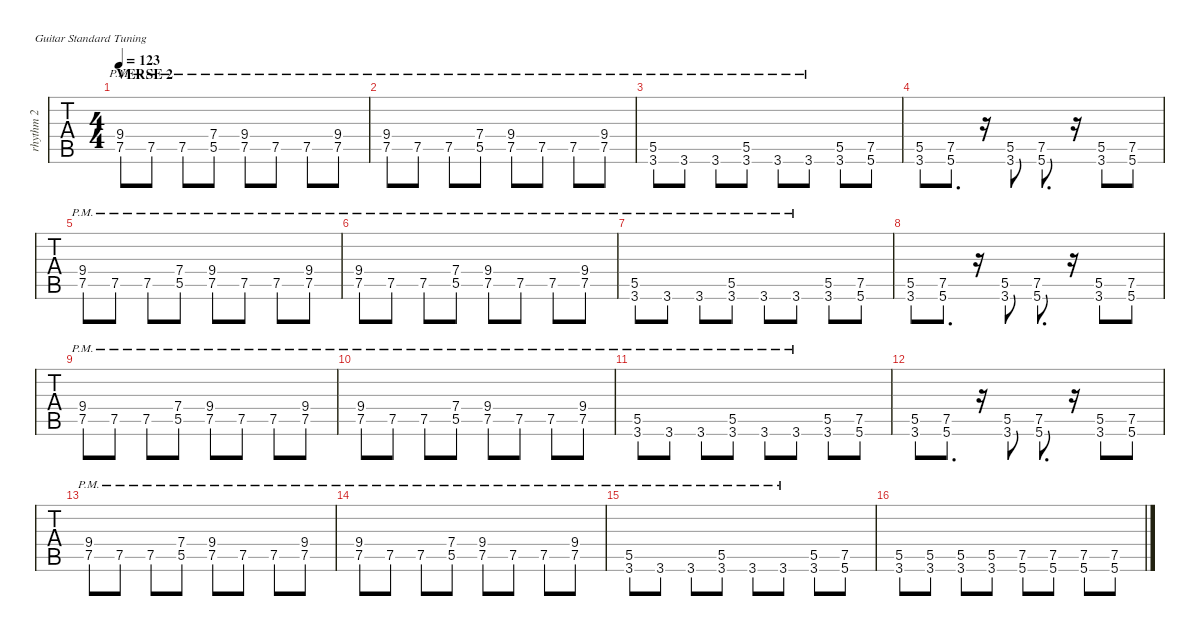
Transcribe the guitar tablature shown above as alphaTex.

\defaultSystemsLayout 4
\hideDynamics
\bracketExtendMode nobrackets
\otherSystemsTrackNameOrientation horizontal
\track ("Rhythm 2" "rhythm 2") {instrument distortionguitar}
\staff {tabs}
\tuning (E4 B3 G3 D3 A2 E2)
\ts (4 4)
\section ("" "VERSE 2")
\tempo 123
\clef g2
\ks c
(7.5{pm} 9.4).8{dy mf} 7.5{pm}.8 7.5{pm}.8 (5.5{pm} 7.4).8 (7.5{pm} 9.4).8 7.5{pm}.8 7.5{pm}.8 (7.5{pm} 9.4).8 |
(7.5{pm} 9.4).8 7.5{pm}.8 7.5{pm}.8 (5.5{pm} 7.4).8 (7.5{pm} 9.4).8 7.5{pm}.8 7.5{pm}.8 (7.5{pm} 9.4).8 |
(5.5 3.6{pm}).8 3.6{pm}.8 3.6{pm}.8 (5.5 3.6{pm}).8 3.6{pm}.8 3.6{pm}.8 (5.5 3.6).8 (5.6 7.5).8 |
(3.6 5.5).8 (5.6 7.5).8{d} r.16 (3.6 5.5).8 (5.6 7.5).8{d} r.16 (3.6 5.5).8 (5.6 7.5).8 |
(7.5{pm} 9.4).8 7.5{pm}.8 7.5{pm}.8 (5.5{pm} 7.4).8 (7.5{pm} 9.4).8 7.5{pm}.8 7.5{pm}.8 (7.5{pm} 9.4).8 |
(7.5{pm} 9.4).8 7.5{pm}.8 7.5{pm}.8 (5.5{pm} 7.4).8 (7.5{pm} 9.4).8 7.5{pm}.8 7.5{pm}.8 (7.5{pm} 9.4).8 |
(5.5 3.6{pm}).8 3.6{pm}.8 3.6{pm}.8 (5.5 3.6{pm}).8 3.6{pm}.8 3.6{pm}.8 (5.5 3.6).8 (5.6 7.5).8 |
(3.6 5.5).8 (5.6 7.5).8{d} r.16 (3.6 5.5).8 (5.6 7.5).8{d} r.16 (3.6 5.5).8 (5.6 7.5).8 |
(7.5{pm} 9.4).8 7.5{pm}.8 7.5{pm}.8 (5.5{pm} 7.4).8 (7.5{pm} 9.4).8 7.5{pm}.8 7.5{pm}.8 (7.5{pm} 9.4).8 |
(7.5{pm} 9.4).8 7.5{pm}.8 7.5{pm}.8 (5.5{pm} 7.4).8 (7.5{pm} 9.4).8 7.5{pm}.8 7.5{pm}.8 (7.5{pm} 9.4).8 |
(5.5 3.6{pm}).8 3.6{pm}.8 3.6{pm}.8 (5.5 3.6{pm}).8 3.6{pm}.8 3.6{pm}.8 (5.5 3.6).8 (5.6 7.5).8 |
(3.6 5.5).8 (5.6 7.5).8{d} r.16 (3.6 5.5).8 (5.6 7.5).8{d} r.16 (3.6 5.5).8 (5.6 7.5).8 |
(7.5{pm} 9.4).8 7.5{pm}.8 7.5{pm}.8 (5.5{pm} 7.4).8 (7.5{pm} 9.4).8 7.5{pm}.8 7.5{pm}.8 (7.5{pm} 9.4).8 |
(7.5{pm} 9.4).8 7.5{pm}.8 7.5{pm}.8 (5.5{pm} 7.4).8 (7.5{pm} 9.4).8 7.5{pm}.8 7.5{pm}.8 (7.5{pm} 9.4).8 |
(5.5 3.6{pm}).8 3.6{pm}.8 3.6{pm}.8 (5.5 3.6{pm}).8 3.6{pm}.8 3.6{pm}.8 (5.5 3.6).8 (5.6 7.5).8 |
(3.6 5.5).8 (3.6 5.5).8 (3.6 5.5).8 (3.6 5.5).8 (5.6 7.5).8 (5.6 7.5).8 (5.6 7.5).8 (5.6 7.5).8
